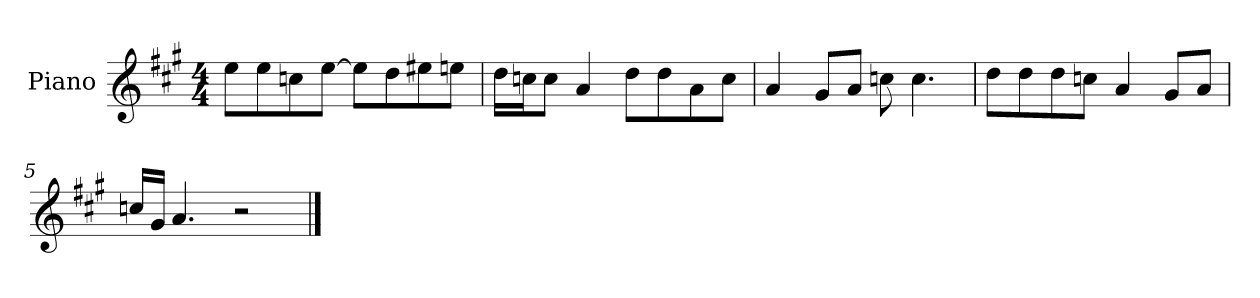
**kern
*part1
*staff1
*I"Piano
*I'P-no
*clefG2
*k[f#c#g#]
*M4/4
*MM90
=1
8ee\L
8ee\
8ccn\
[8ee\J
8ee\L]
8dd\
8ee#X\
8een\J
=2
16dd\LL
16ccn\J
8cc\J
4a/
8dd\L
8dd\
8a\
8cc\J
=3
4a/
8g#/L
8a/J
8ccn\
4.cc\
=4
8dd\L
8dd\
8dd\
8ccn\J
4a/
8g#/L
8a/J
=5
16ccn/LL
16g#/JJ
4.a/
2r
==
*-
